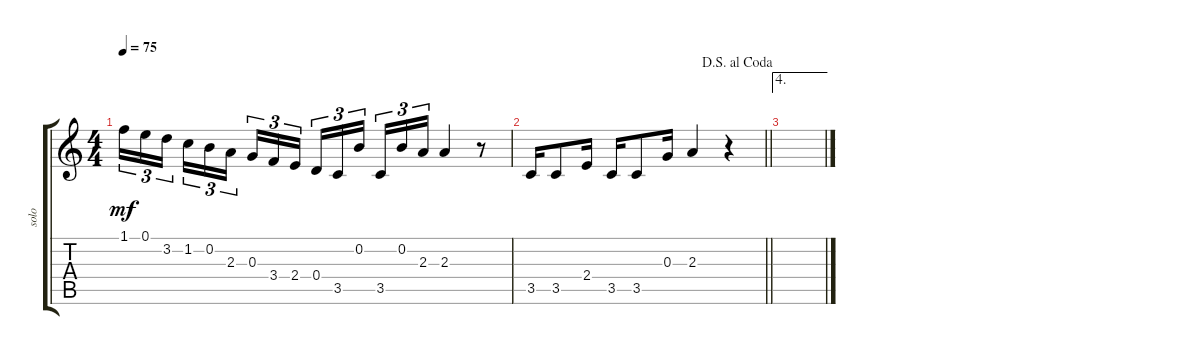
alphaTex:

\track ("solo" "solo") {instrument acousticguitarnylon}
\staff {score tabs}
\tuning (E4 B3 G3 D3 A2 E2) {hide}
\ts (4 4)
\tempo 75
\clef g2
\ks c
1.1.16{tu (3 2) dy mf} 0.1.16{tu (3 2)} 3.2.16{tu (3 2)} 1.2.16{tu (3 2)} 0.2.16{tu (3 2)} 2.3.16{tu (3 2)} 0.3.16{tu (3 2)} 3.4.16{tu (3 2)} 2.4.16{tu (3 2)} 0.4.16{tu (3 2)} 3.5.16{tu (3 2)} 0.2.16{tu (3 2)} 3.5.16{tu (3 2)} 0.2.16{tu (3 2)} 2.3.16{tu (3 2)} 2.3.4 r.8 |
\jump dalsegnoalcoda
\barLineRight lightlight
3.5.16 3.5.8 2.4.16 3.5.16 3.5.8 0.3.16 2.3.4 r.4 |
\ae 4
